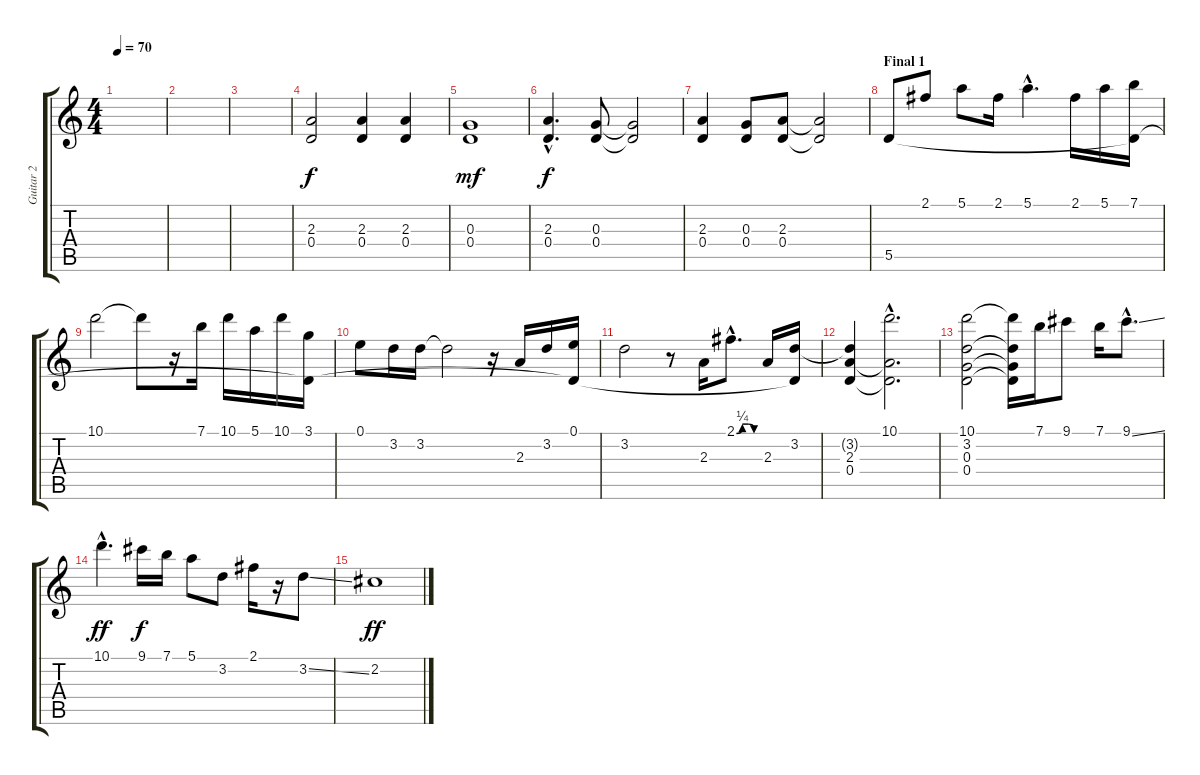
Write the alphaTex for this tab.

\track ("Guitar 2" "Guitar 2") {instrument overdrivenguitar}
\staff {score tabs}
\tuning (E4 B3 G3 D3 A2 E2) {hide}
\ts (4 4)
\tempo 70
\clef g2
\ks c
|
|
|
(2.3 0.4).2 (2.3 0.4).4 (2.3 0.4).4 |
(0.3 0.4).1{dy mf} |
(2.3{hac} 0.4{hac}).4{d dy f} (0.3 0.4).8 (0.3{t} 0.4{t}).2 |
(2.3 0.4).4 (0.3 0.4).8 (2.3 0.4).8 (2.3{t} 0.4{t}).2 |
\section ("" "Final 1")
5.5.8{volume 8} 2.1.8 5.1.8 2.1.16 5.1{hac}.4{d} 2.1.16 5.1.16 (7.1 5.5{t}).16 |
10.1.2 10.1{t}.8 r.16 7.1.16 10.1.16 5.1.16 10.1.16 (3.1 5.5{t}).16 |
0.1.8 3.2.16 3.2.16 3.2{t}.2 r.16 2.3.16 3.2.16 (0.1 5.5{t}).16 |
3.2.2 r.8 2.3.16 2.1{be (custom 0 0 15 1 30 1 45 0 60 0) hac}.8{d} 2.3.16 (3.2 5.5{t}).16 |
(3.2{t} 2.3 0.4).4 (10.1{hac} 2.3{hac t} 0.4{hac t}).2{d} |
(10.1 3.2 0.3 0.4).2 (10.1{t} 3.2{t} 0.3{t} 0.4{t}).16 7.1.16 9.1.8 7.1.16 9.1{ss hac}.8{d} |
10.1{hac}.4{d dy ff} 9.1.16{dy f} 7.1.16 5.1.8 3.2.8 2.1.16 r.16 3.2{ss}.8 |
2.2.1{dy ff volume 0}
